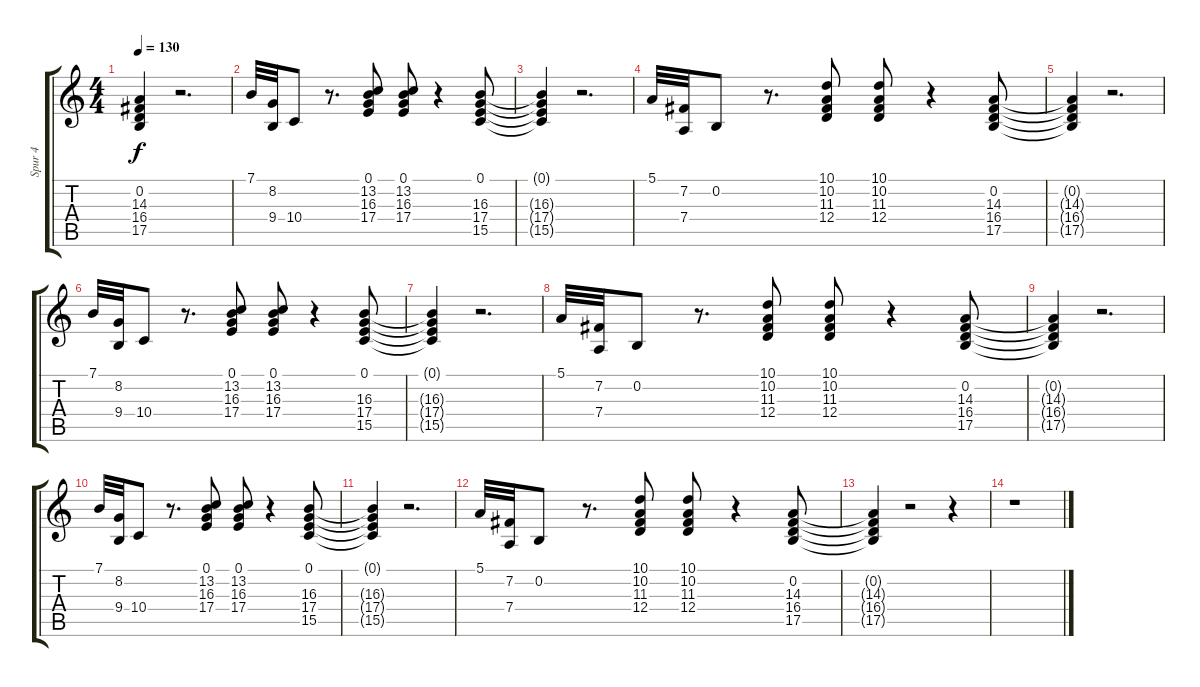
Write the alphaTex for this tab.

\track ("Spur 4" "Spur 4") {instrument electricpiano1}
\staff {score tabs}
\tuning (E4 B3 G3 D3 A2 E2) {hide}
\ts (4 4)
\tempo 130
\clef g2
\ks c
(0.2{t} 14.3{t} 16.4{t} 17.5{t}).4{dy f} r.2{d} |
7.1.32 (8.2 9.4).32 10.4.8 r.8{d} (0.1 13.2 16.3 17.4).8 (0.1 13.2 16.3 17.4).8 r.4 (0.1 16.3 17.4 15.5).8 |
(0.1{t} 16.3{t} 17.4{t} 15.5{t}).4 r.2{d} |
5.1.32 (7.2 7.4).32 0.2.8 r.8{d} (10.1 10.2 11.3 12.4).8 (10.1 10.2 11.3 12.4).8 r.4 (0.2 14.3 16.4 17.5).8 |
(0.2{t} 14.3{t} 16.4{t} 17.5{t}).4 r.2{d} |
7.1.32 (8.2 9.4).32 10.4.8 r.8{d} (0.1 13.2 16.3 17.4).8 (0.1 13.2 16.3 17.4).8 r.4 (0.1 16.3 17.4 15.5).8 |
(0.1{t} 16.3{t} 17.4{t} 15.5{t}).4 r.2{d} |
5.1.32 (7.2 7.4).32 0.2.8 r.8{d} (10.1 10.2 11.3 12.4).8 (10.1 10.2 11.3 12.4).8 r.4 (0.2 14.3 16.4 17.5).8 |
(0.2{t} 14.3{t} 16.4{t} 17.5{t}).4 r.2{d} |
7.1.32 (8.2 9.4).32 10.4.8 r.8{d} (0.1 13.2 16.3 17.4).8 (0.1 13.2 16.3 17.4).8 r.4 (0.1 16.3 17.4 15.5).8 |
(0.1{t} 16.3{t} 17.4{t} 15.5{t}).4 r.2{d} |
5.1.32 (7.2 7.4).32 0.2.8 r.8{d} (10.1 10.2 11.3 12.4).8 (10.1 10.2 11.3 12.4).8 r.4 (0.2 14.3 16.4 17.5).8 |
(0.2{t} 14.3{t} 16.4{t} 17.5{t}).4 r.2 r.4 |
r.1
